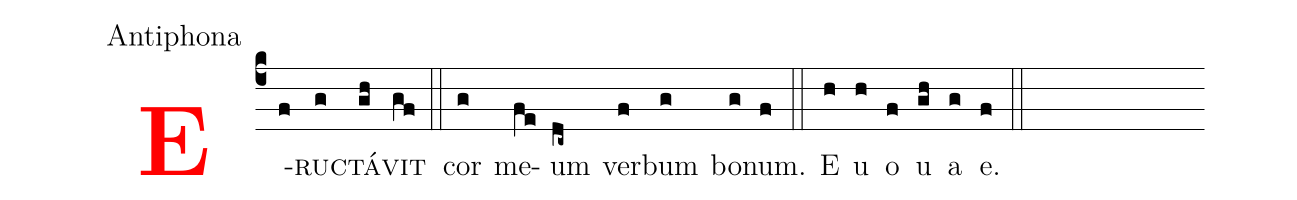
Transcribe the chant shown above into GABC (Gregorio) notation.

office-part: Antiphona;
%%
<v>\bf\textcolor{red}{E}</v>(c4f)<v>\sc{ruc}</v>(g)<v>\sc{tá}</v>(gh)<v>\sc{vit}</v>(gf) (::) cor(g) me(fe)um(dc~) ver(f)bum(g) bo(g)num.(f)  (::) E(h) u(h) o(f) u(gh) a(g) e.(f) (::)
